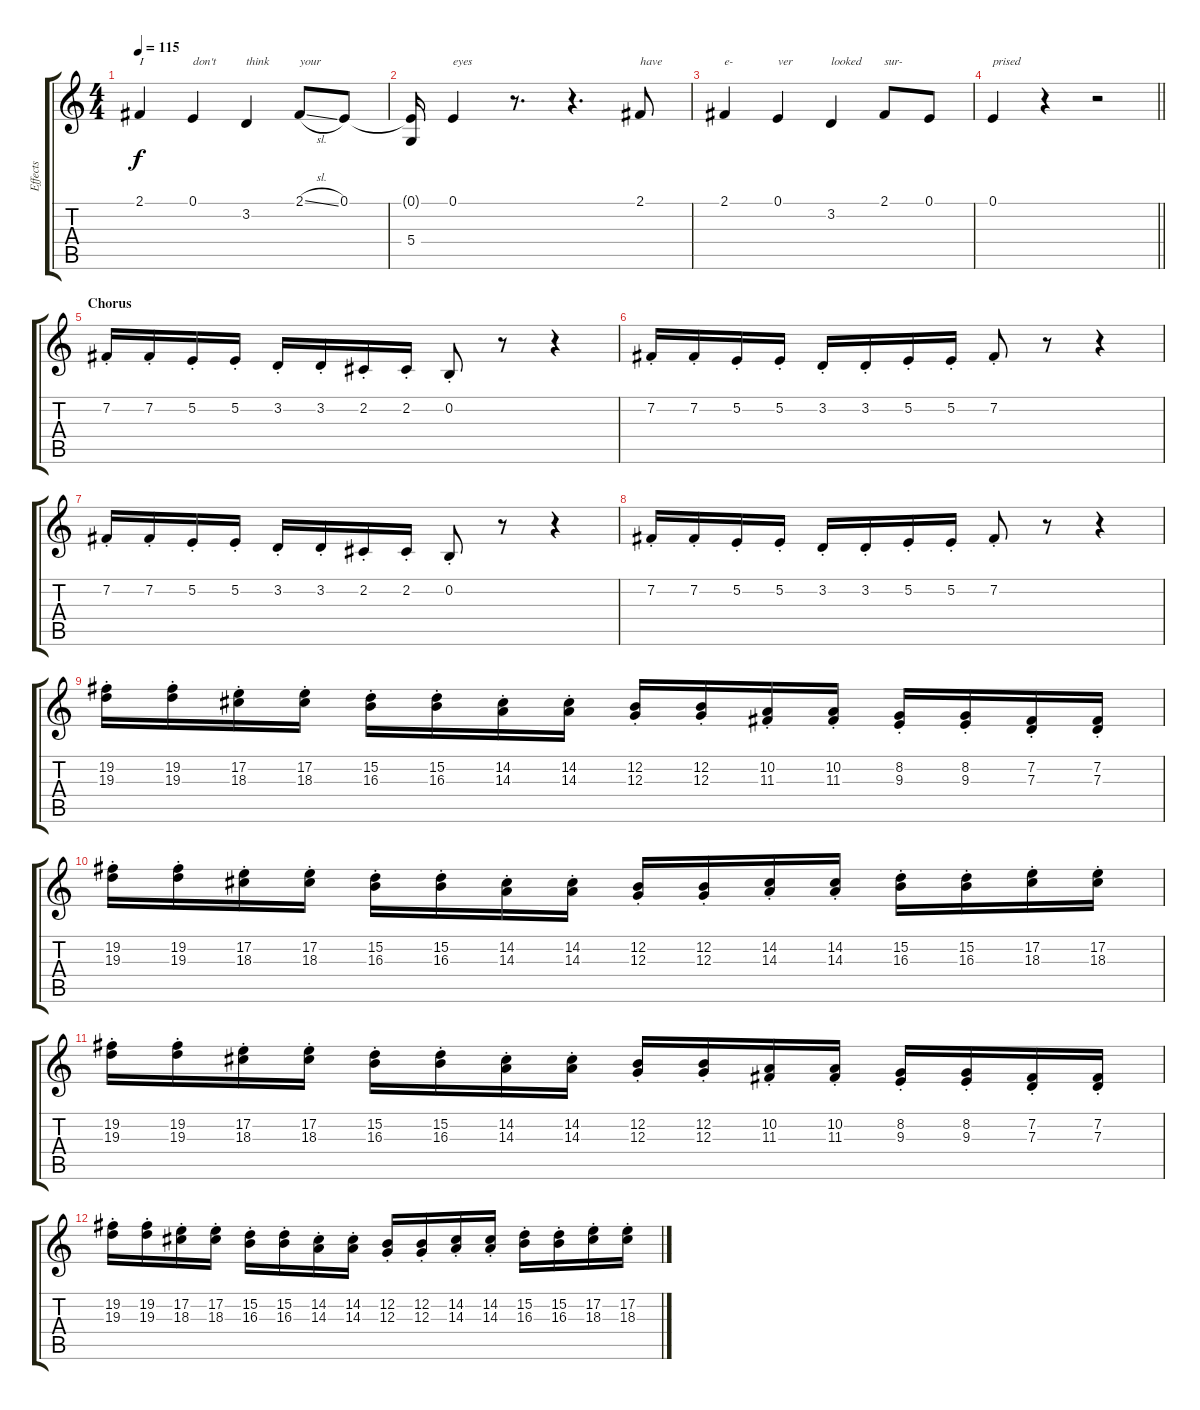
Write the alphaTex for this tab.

\track ("Effects" "Effects") {instrument lead8bassandlead}
\staff {score tabs}
\tuning (E4 B3 G3 D3 A2 E2) {hide}
\ts (4 4)
\tempo 115
\clef g2
\ks c
2.1.4{txt "I" dy f} 0.1.4{txt "don't"} 3.2.4{txt "think"} 2.1{sl}.8{txt "your"} 0.1.8 |
(0.1{t} 5.4).16 0.1.4{txt "eyes"} r.8{d} r.4{d} 2.1.8{txt "have"} |
2.1.4{txt "e-"} 0.1.4{txt "ver"} 3.2.4{txt "looked"} 2.1.8{txt "sur-"} 0.1.8 |
\barLineRight lightlight
0.1.4{txt "prised"} r.4 r.2 |
\section ("" "Chorus")
7.2{st}.16{instrument lead8bassandlead} 7.2{st}.16 5.2{st}.16 5.2{st}.16 3.2{st}.16 3.2{st}.16 2.2{st}.16 2.2{st}.16 0.2{st}.8 r.8 r.4 |
7.2{st}.16 7.2{st}.16 5.2{st}.16 5.2{st}.16 3.2{st}.16 3.2{st}.16 5.2{st}.16 5.2{st}.16 7.2{st}.8 r.8 r.4 |
7.2{st}.16 7.2{st}.16 5.2{st}.16 5.2{st}.16 3.2{st}.16 3.2{st}.16 2.2{st}.16 2.2{st}.16 0.2{st}.8 r.8 r.4 |
7.2{st}.16 7.2{st}.16 5.2{st}.16 5.2{st}.16 3.2{st}.16 3.2{st}.16 5.2{st}.16 5.2{st}.16 7.2{st}.8 r.8 r.4 |
(19.2{st} 19.3{st}).16 (19.2{st} 19.3{st}).16 (17.2{st} 18.3{st}).16 (17.2{st} 18.3{st}).16 (15.2{st} 16.3{st}).16 (15.2{st} 16.3{st}).16 (14.2{st} 14.3{st}).16 (14.2{st} 14.3{st}).16 (12.2{st} 12.3{st}).16 (12.2{st} 12.3{st}).16 (10.2{st} 11.3{st}).16 (10.2{st} 11.3{st}).16 (8.2{st} 9.3{st}).16 (8.2{st} 9.3{st}).16 (7.2{st} 7.3{st}).16 (7.2{st} 7.3{st}).16 |
(19.2{st} 19.3{st}).16 (19.2{st} 19.3{st}).16 (17.2{st} 18.3{st}).16 (17.2{st} 18.3{st}).16 (15.2{st} 16.3{st}).16 (15.2{st} 16.3{st}).16 (14.2{st} 14.3{st}).16 (14.2{st} 14.3{st}).16 (12.2{st} 12.3{st}).16 (12.2{st} 12.3{st}).16 (14.2{st} 14.3{st}).16 (14.2{st} 14.3{st}).16 (15.2{st} 16.3{st}).16 (15.2{st} 16.3{st}).16 (17.2{st} 18.3{st}).16 (17.2{st} 18.3{st}).16 |
(19.2{st} 19.3{st}).16 (19.2{st} 19.3{st}).16 (17.2{st} 18.3{st}).16 (17.2{st} 18.3{st}).16 (15.2{st} 16.3{st}).16 (15.2{st} 16.3{st}).16 (14.2{st} 14.3{st}).16 (14.2{st} 14.3{st}).16 (12.2{st} 12.3{st}).16 (12.2{st} 12.3{st}).16 (10.2{st} 11.3{st}).16 (10.2{st} 11.3{st}).16 (8.2{st} 9.3{st}).16 (8.2{st} 9.3{st}).16 (7.2{st} 7.3{st}).16 (7.2{st} 7.3{st}).16 |
(19.2{st} 19.3{st}).16 (19.2{st} 19.3{st}).16 (17.2{st} 18.3{st}).16 (17.2{st} 18.3{st}).16 (15.2{st} 16.3{st}).16 (15.2{st} 16.3{st}).16 (14.2{st} 14.3{st}).16 (14.2{st} 14.3{st}).16 (12.2{st} 12.3{st}).16 (12.2{st} 12.3{st}).16 (14.2{st} 14.3{st}).16 (14.2{st} 14.3{st}).16 (15.2{st} 16.3{st}).16 (15.2{st} 16.3{st}).16 (17.2{st} 18.3{st}).16 (17.2{st} 18.3{st}).16
